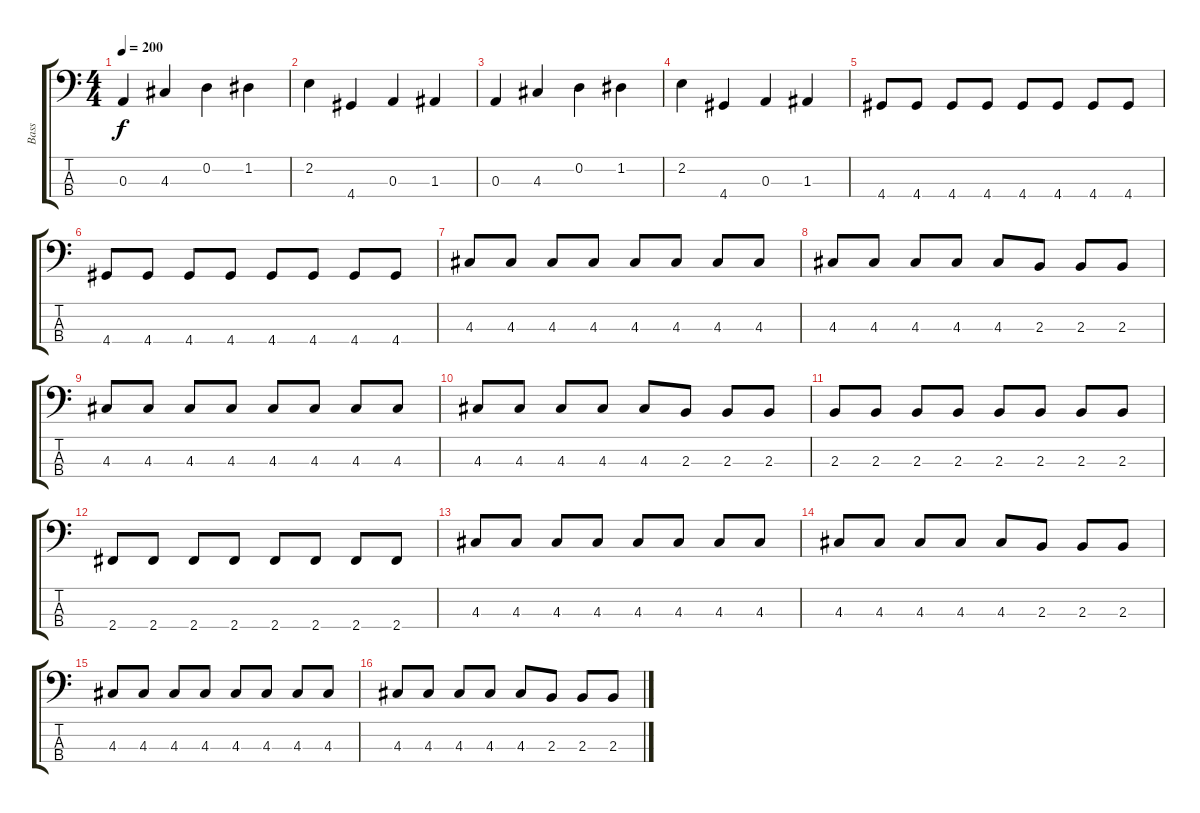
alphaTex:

\track ("Bass" "Bass") {instrument electricbassfinger}
\staff {score tabs}
\tuning (G2 D2 A1 E1) {hide}
\ts (4 4)
\tempo 200
\clef f4
\ks c
0.3.4{dy f} 4.3.4 0.2.4 1.2.4 |
2.2.4 4.4.4 0.3.4 1.3.4 |
0.3.4 4.3.4 0.2.4 1.2.4 |
2.2.4 4.4.4 0.3.4 1.3.4 |
4.4.8 4.4.8 4.4.8 4.4.8 4.4.8 4.4.8 4.4.8 4.4.8 |
4.4.8 4.4.8 4.4.8 4.4.8 4.4.8 4.4.8 4.4.8 4.4.8 |
4.3.8 4.3.8 4.3.8 4.3.8 4.3.8 4.3.8 4.3.8 4.3.8 |
4.3.8 4.3.8 4.3.8 4.3.8 4.3.8 2.3.8 2.3.8 2.3.8 |
4.3.8 4.3.8 4.3.8 4.3.8 4.3.8 4.3.8 4.3.8 4.3.8 |
4.3.8 4.3.8 4.3.8 4.3.8 4.3.8 2.3.8 2.3.8 2.3.8 |
2.3.8 2.3.8 2.3.8 2.3.8 2.3.8 2.3.8 2.3.8 2.3.8 |
2.4.8 2.4.8 2.4.8 2.4.8 2.4.8 2.4.8 2.4.8 2.4.8 |
4.3.8 4.3.8 4.3.8 4.3.8 4.3.8 4.3.8 4.3.8 4.3.8 |
4.3.8 4.3.8 4.3.8 4.3.8 4.3.8 2.3.8 2.3.8 2.3.8 |
4.3.8 4.3.8 4.3.8 4.3.8 4.3.8 4.3.8 4.3.8 4.3.8 |
4.3.8 4.3.8 4.3.8 4.3.8 4.3.8 2.3.8 2.3.8 2.3.8
